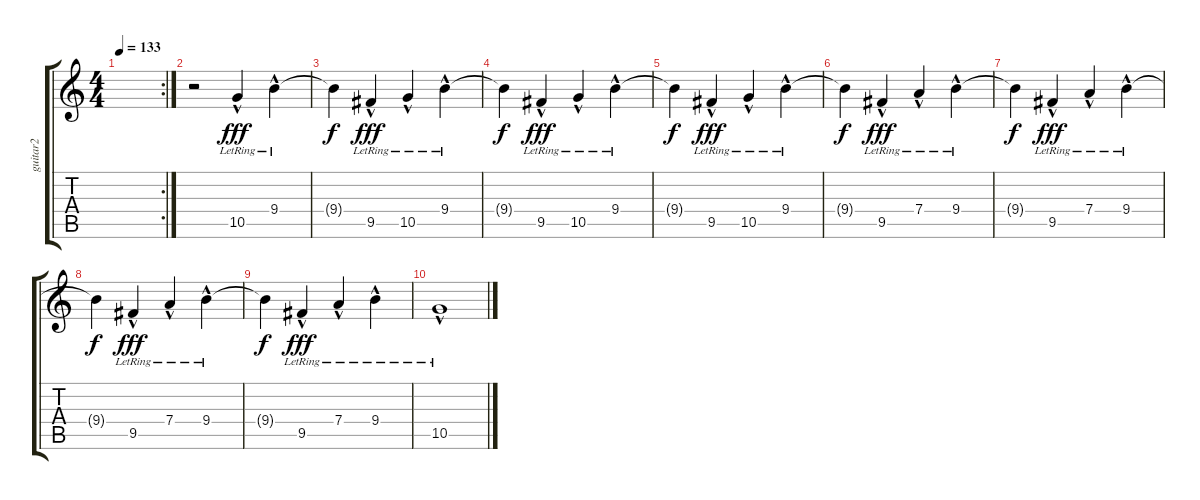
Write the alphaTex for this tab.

\track ("guitar2" "guitar2") {instrument distortionguitar}
\staff {score tabs}
\tuning (E4 B3 G3 D3 A2 E2) {hide}
\rc 2
\ts (4 4)
\tempo 133
\clef g2
\ks c
|
r.2{volume 16 instrument electricguitarjazz} 10.5{hac lr}.4{dy fff} 9.4{hac lr}.4 |
9.4{t}.4{dy f} 9.5{hac lr}.4{dy fff} 10.5{hac lr}.4 9.4{hac lr}.4 |
9.4{t}.4{dy f} 9.5{hac lr}.4{dy fff} 10.5{hac lr}.4 9.4{hac lr}.4 |
9.4{t}.4{dy f} 9.5{hac lr}.4{dy fff} 10.5{hac lr}.4 9.4{hac lr}.4 |
9.4{t}.4{dy f} 9.5{hac lr}.4{dy fff} 7.4{hac lr}.4 9.4{hac lr}.4 |
9.4{t}.4{dy f} 9.5{hac lr}.4{dy fff} 7.4{hac lr}.4 9.4{hac lr}.4 |
9.4{t}.4{dy f} 9.5{hac lr}.4{dy fff} 7.4{hac lr}.4 9.4{hac lr}.4 |
9.4{t}.4{dy f} 9.5{hac lr}.4{dy fff} 7.4{hac lr}.4 9.4{hac lr}.4 |
10.5{hac lr}.1
